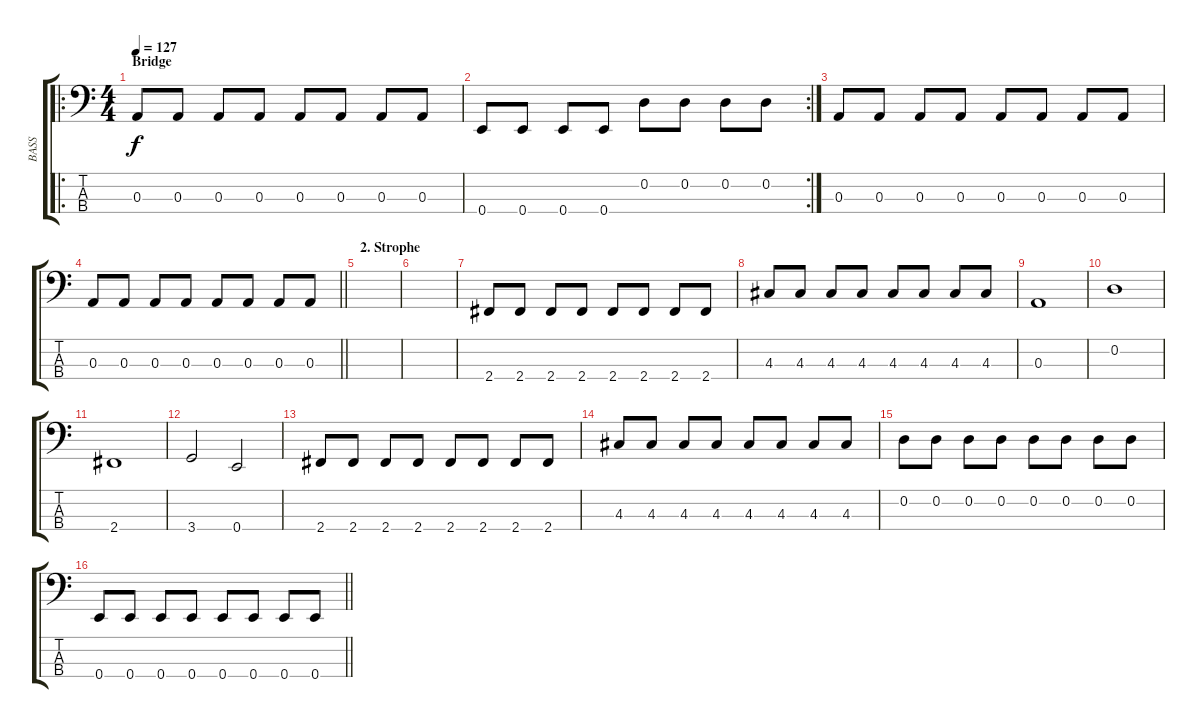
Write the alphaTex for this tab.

\track ("BASS" "BASS") {instrument slapbass1}
\staff {score tabs}
\tuning (G2 D2 A1 E1) {hide}
\ro
\ts (4 4)
\section ("" "Bridge")
\tempo 127
\clef f4
\ks c
0.3.8{dy f} 0.3.8 0.3.8 0.3.8 0.3.8 0.3.8 0.3.8 0.3.8 |
\rc 2
0.4.8 0.4.8 0.4.8 0.4.8 0.2.8 0.2.8 0.2.8 0.2.8 |
0.3.8 0.3.8 0.3.8 0.3.8 0.3.8 0.3.8 0.3.8 0.3.8 |
\barLineRight lightlight
0.3.8 0.3.8 0.3.8 0.3.8 0.3.8 0.3.8 0.3.8 0.3.8 |
\section ("" "2. Strophe")
|
|
2.4.8 2.4.8 2.4.8 2.4.8 2.4.8 2.4.8 2.4.8 2.4.8 |
4.3.8 4.3.8 4.3.8 4.3.8 4.3.8 4.3.8 4.3.8 4.3.8 |
0.3.1 |
0.2.1 |
2.4.1 |
3.4.2 0.4.2 |
2.4.8 2.4.8 2.4.8 2.4.8 2.4.8 2.4.8 2.4.8 2.4.8 |
4.3.8 4.3.8 4.3.8 4.3.8 4.3.8 4.3.8 4.3.8 4.3.8 |
0.2.8 0.2.8 0.2.8 0.2.8 0.2.8 0.2.8 0.2.8 0.2.8 |
\barLineRight lightlight
0.4.8 0.4.8 0.4.8 0.4.8 0.4.8 0.4.8 0.4.8 0.4.8
